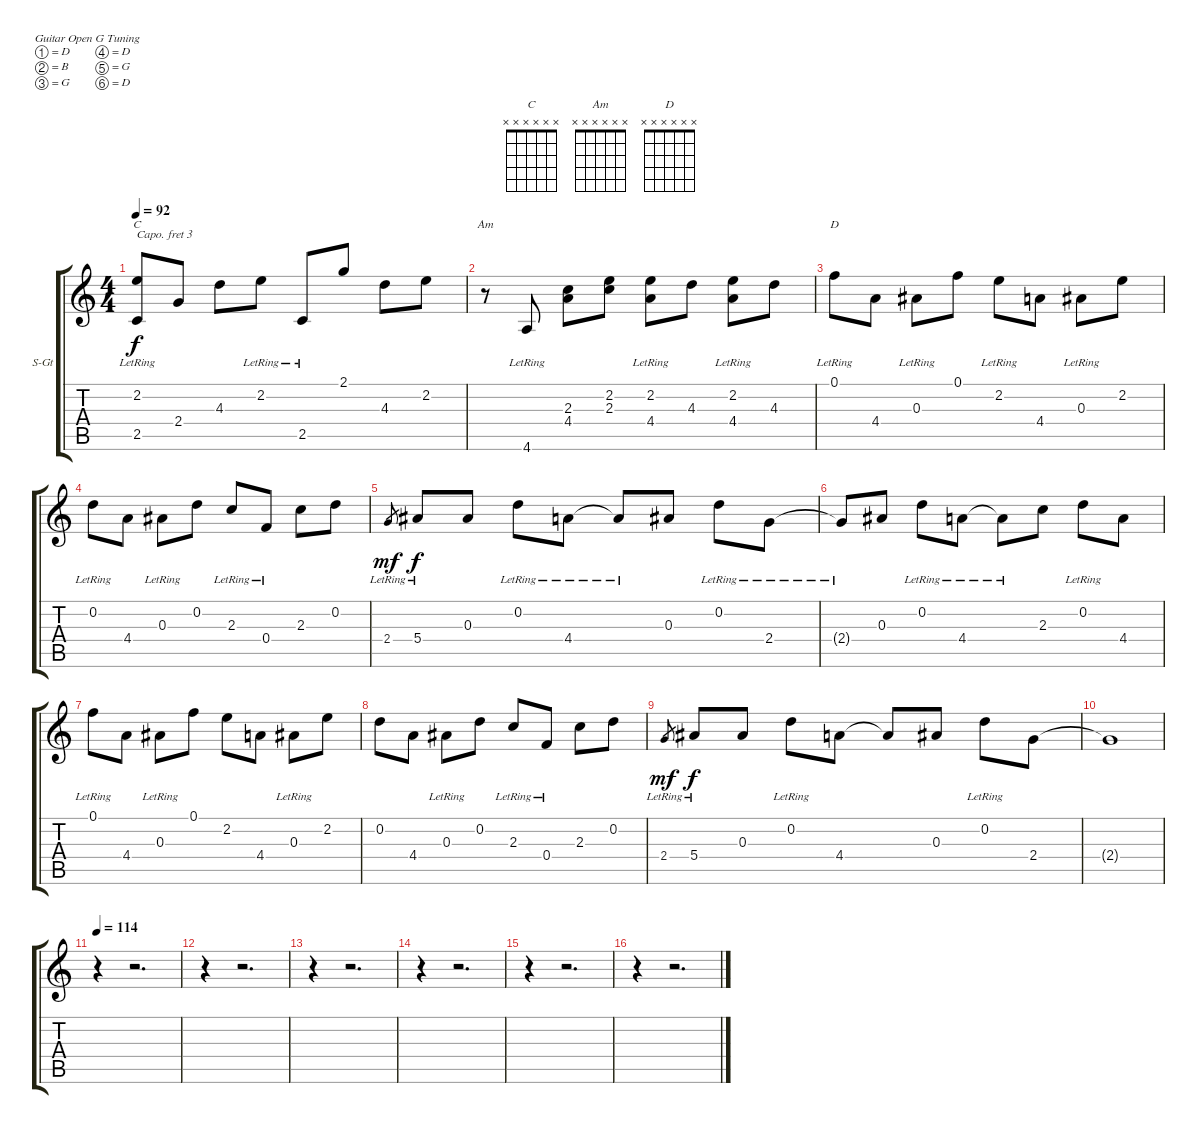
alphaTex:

\bracketExtendMode groupsimilarinstruments
\firstSystemTrackNameOrientation horizontal
\otherSystemsTrackNameOrientation horizontal
\track ("Guitare dobro" "S-Gt") {instrument acousticguitarsteel}
\staff {score tabs}
\capo 3
\tuning (D4 B3 G3 D3 G2 D2)
\chord ("C" x x x x x x)
\chord ("Am" x x x x x x)
\chord ("D" x x x x x x)
\ts (4 4)
\tempo 92
\clef g2
\ks c
(2.2 2.5{lr}).8{ch "C" dy f} 2.4.8 4.3.8 2.2{lr}.8 2.5{lr}.8 2.1.8 4.3.8 2.2.8 |
r.8{ch "Am"} 4.6{lr}.8 (2.3 4.4).8 (2.2 2.3).8 (2.2 4.4{lr}).8 4.3.8 (2.2 4.4{lr}).8 4.3.8 |
0.1{lr}.8{ch "D"} 4.4.8 0.3{lr}.8 0.1.8 2.2{lr}.8 4.4.8 0.3{lr}.8 2.2.8 |
0.2{lr}.8 4.4.8 0.3{lr}.8 0.2.8 2.3{lr}.8 0.4{lr}.8 2.3.8 0.2.8 |
2.4{lr}.8{gr dy mf} 5.4{lr}.8{dy f} 0.3.8 0.2{lr}.8 4.4{lr}.8 4.4{lr t}.8 0.3.8 0.2{lr}.8 2.4{lr}.8 |
2.4{lr t}.8 0.3.8 0.2{lr}.8 4.4{lr}.8 4.4{lr t}.8 2.3.8 0.2{lr}.8 4.4.8 |
0.1{lr}.8 4.4.8 0.3{lr}.8 0.1.8 2.2.8 4.4.8 0.3{lr}.8 2.2.8 |
0.2.8 4.4.8 0.3{lr}.8 0.2.8 2.3{lr}.8 0.4{lr}.8 2.3.8 0.2.8 |
2.4{lr}.8{gr dy mf} 5.4{lr}.8{dy f} 0.3.8 0.2{lr}.8 4.4.8 4.4{t}.8 0.3.8 0.2{lr}.8 2.4.8 |
2.4{t}.1 |
\tempo 114
r.4 r.2{d} |
r.4 r.2{d} |
r.4 r.2{d} |
r.4 r.2{d} |
r.4 r.2{d} |
r.4 r.2{d}
